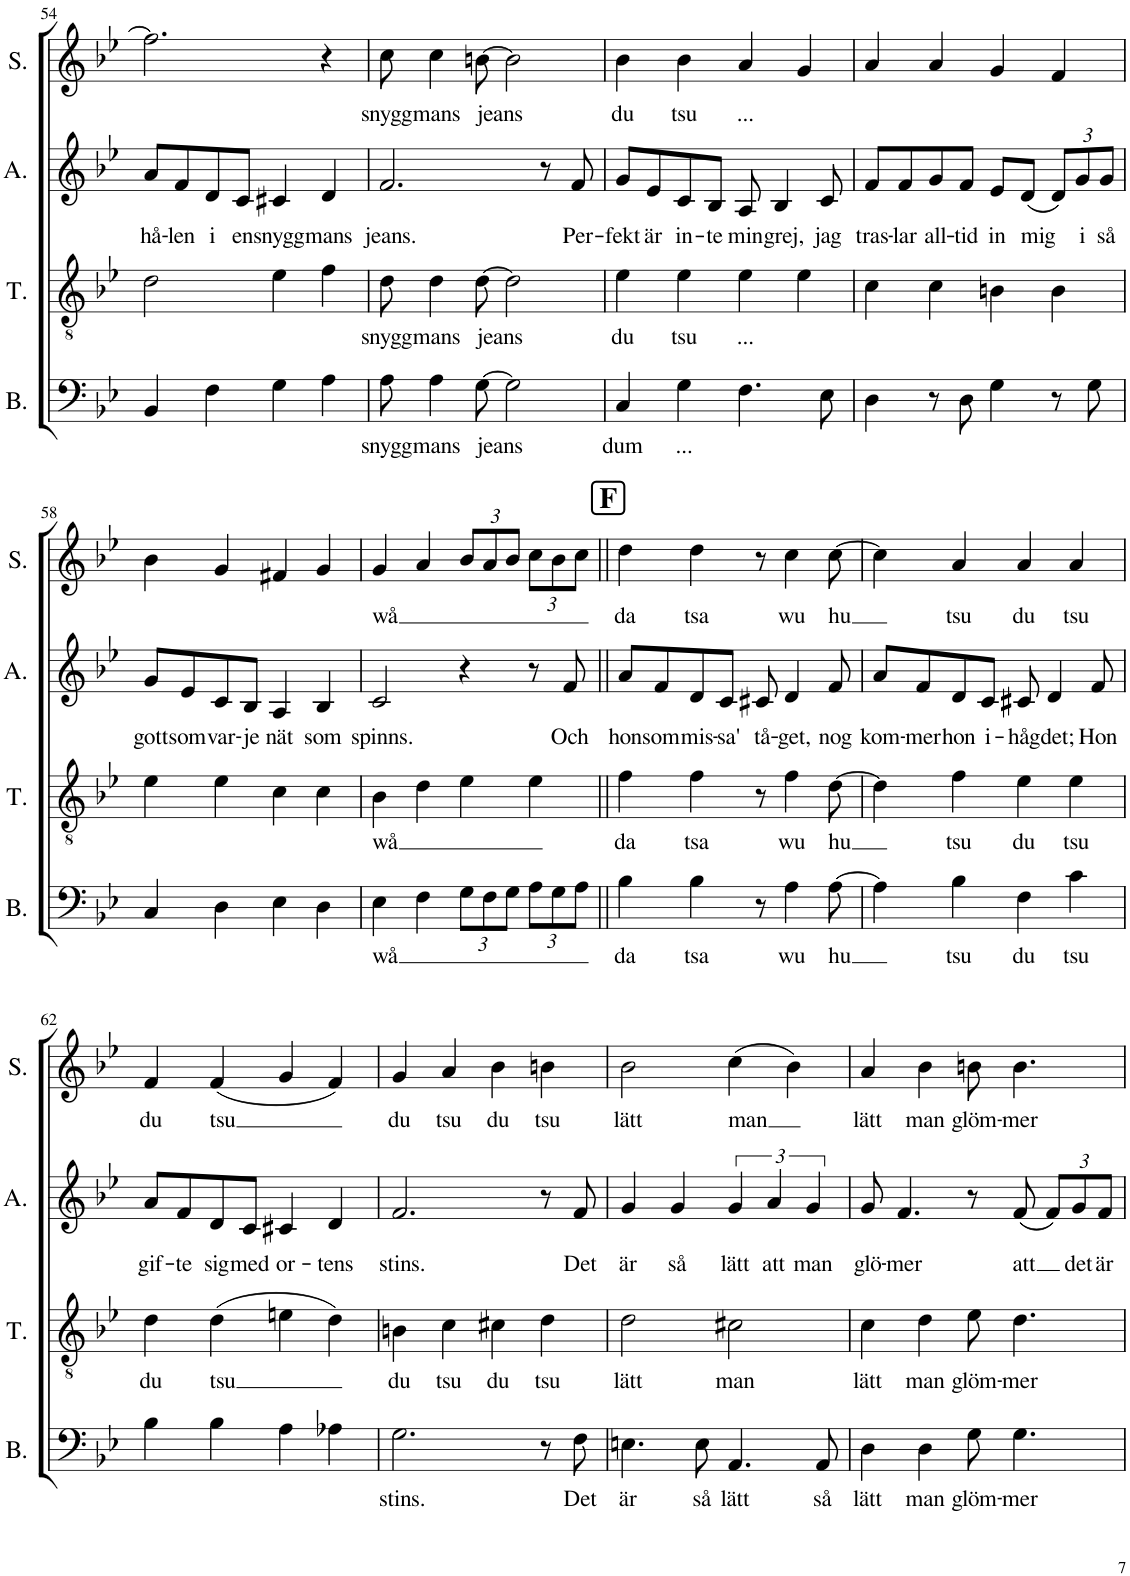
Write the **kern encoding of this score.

**kern	**text	**kern	**text	**kern	**text	**kern	**text
*part4	*part4	*part3	*part3	*part2	*part2	*part1	*part1
*staff4	*staff4	*staff3	*staff3	*staff2	*staff2	*staff1	*staff1
*I"Bass	*	*I"Tenor	*	*I"Alto	*	*I"Soprano	*
*I'B.	*	*I'T.	*	*I'A.	*	*I'S.	*
!!LO:PB:g=z
*clefF4	*	*clefGv2	*	*clefG2	*	*clefG2	*
*k[b-e-]	*	*k[b-e-]	*	*k[b-e-]	*	*k[b-e-]	*
*M4/4	*	*M4/4	*	*M4/4	*	*M4/4	*
=54	=54	=54	=54	=54	=54	=54	=54
!	!	!	!	!	!LO:LY:b	!	!
4BB-/	.	2d\	.	8a/L	hå-	2.ff\]	.
!	!	!	!	!	!LO:LY:b	!	!
.	.	.	.	8f/	-len	.	.
!	!	!	!	!	!LO:LY:b	!	!
4F\	.	.	.	8d/	i	.	.
!	!	!	!	!	!LO:LY:b	!	!
.	.	.	.	8c/J	en	.	.
!	!	!	!	!	!LO:LY:b	!	!
4G\	.	4e-\	.	4c#X/	snygg	.	.
!	!	!	!	!	!LO:LY:b	!	!
4A\	.	4f\	.	4d/	mans	4r	.
=55	=55	=55	=55	=55	=55	=55	=55
!	!LO:LY:b	!	!LO:LY:b	!	!LO:LY:b	!	!LO:LY:b
8A\	snygg	8d\	snygg	2.f/	jeans.	8cc\	snygg
!	!LO:LY:b	!	!LO:LY:b	!	!	!	!LO:LY:b
4A\	mans	4d\	mans	.	.	4cc\	mans
!	!LO:LY:b	!	!LO:LY:b	!	!	!	!LO:LY:b
[8G\	jeans	[8d\	jeans	.	.	[8bn\	jeans
2G\]	.	2d\]	.	.	.	2b\]	.
.	.	.	.	8r	.	.	.
!	!	!	!	!	!LO:LY:b	!	!
.	.	.	.	8f/	Per-	.	.
=56	=56	=56	=56	=56	=56	=56	=56
!	!LO:LY:b	!	!LO:LY:b	!	!LO:LY:b	!	!LO:LY:b
4C/	dum	4e-\	du	8g/L	-fekt	4b-\	du
!	!	!	!	!	!LO:LY:b	!	!
.	.	.	.	8e-/	är	.	.
!	!LO:LY:b	!	!LO:LY:b	!	!LO:LY:b	!	!LO:LY:b
4G\	...	4e-\	tsu	8c/	in-	4b-\	tsu
!	!	!	!	!	!LO:LY:b	!	!
.	.	.	.	8B-/J	-te	.	.
!	!	!	!LO:LY:b	!	!LO:LY:b	!	!LO:LY:b
4.F\	.	4e-\	...	8A/	min	4a/	...
!	!	!	!	!	!LO:LY:b	!	!
.	.	.	.	4B-/	grej,	.	.
.	.	4e-\	.	.	.	4g/	.
!	!	!	!	!	!LO:LY:b	!	!
8E-\	.	.	.	8c/	jag	.	.
=57	=57	=57	=57	=57	=57	=57	=57
!	!	!	!	!	!LO:LY:b	!	!
4D\	.	4c\	.	8f/L	tras-	4a/	.
!	!	!	!	!	!LO:LY:b	!	!
.	.	.	.	8f/	-lar	.	.
!	!	!	!	!	!LO:LY:b	!	!
8r	.	4c\	.	8g/	all-	4a/	.
!	!	!	!	!	!LO:LY:b	!	!
8D\	.	.	.	8f/J	-tid	.	.
!	!	!	!	!	!LO:LY:b	!	!
4G\	.	4Bn\	.	8e-/L	in	4g/	.
!	!	!	!	!	!LO:LY:b	!	!
.	.	.	.	(8d/J	mig	.	.
*	*	*	*	*Xbrackettup	*	*	*
8r	.	4B\	.	12d/L)	.	4f/	.
!	!	!	!	!	!LO:LY:b	!	!
.	.	.	.	12g/	i	.	.
8G\	.	.	.	.	.	.	.
!	!	!	!	!	!LO:LY:b	!	!
.	.	.	.	12g/J	så	.	.
!!LO:LB:g=z
=58	=58	=58	=58	=58	=58	=58	=58
!	!	!	!	!	!LO:LY:b	!	!
4C/	.	4e-\	.	8g/L	gott	4b-\	.
!	!	!	!	!	!LO:LY:b	!	!
.	.	.	.	8e-/	som	.	.
!	!	!	!	!	!LO:LY:b	!	!
4D\	.	4e-\	.	8c/	var-	4g/	.
!	!	!	!	!	!LO:LY:b	!	!
.	.	.	.	8B-/J	-je	.	.
!	!	!	!	!	!LO:LY:b	!	!
4E-\	.	4c\	.	4A/	nät	4f#X/	.
!	!	!	!	!	!LO:LY:b	!	!
4D\	.	4c\	.	4B-/	som	4g/	.
=59	=59	=59	=59	=59	=59	=59	=59
!	!LO:LY:b	!	!LO:LY:b	!	!LO:LY:b	!	!LO:LY:b
4E-\	wå	4B-\	wå	2c/	spinns.	4g/	wå
4F\	.	4d\	.	.	.	4a/	.
*Xbrackettup	*	*	*	*	*	*Xbrackettup	*
12G\L	.	4e-\	.	4r	.	12b-/L	.
12F\	.	.	.	.	.	12a/	.
12G\J	.	.	.	.	.	12b-/J	.
12A\L	.	4e-\	.	8r	.	12cc\L	.
12G\	.	.	.	.	.	12b-\	.
!	!	!	!	!	!LO:LY:b	!	!
.	.	.	.	8f/	Och	.	.
12A\J	.	.	.	.	.	12cc\J	.
!!LO:REH:place=s1:a:B:cj:fs=14:t=F
=60||	=60||	=60||	=60||	=60||	=60||	=60||	=60||
!	!LO:LY:b	!	!LO:LY:b	!	!LO:LY:b	!	!LO:LY:b
4B-\	da	4f\	da	8a/L	hon	4dd\	da
!	!	!	!	!	!LO:LY:b	!	!
.	.	.	.	8f/	som	.	.
!	!LO:LY:b	!	!LO:LY:b	!	!LO:LY:b	!	!LO:LY:b
4B-\	tsa	4f\	tsa	8d/	mis-	4dd\	tsa
!	!	!	!	!	!LO:LY:b	!	!
.	.	.	.	8c/J	-sa'	.	.
!	!	!	!	!	!LO:LY:b	!	!
8r	.	8r	.	8c#X/	tå-	8r	.
!	!LO:LY:b	!	!LO:LY:b	!	!LO:LY:b	!	!LO:LY:b
4A\	wu	4f\	wu	4d/	-get,	4cc\	wu
!	!LO:LY:b	!	!LO:LY:b	!	!LO:LY:b	!	!LO:LY:b
[8A\	hu	[8d\	hu	8f/	nog	[8cc\	hu
=61	=61	=61	=61	=61	=61	=61	=61
!	!	!	!	!	!LO:LY:b	!	!
4A\]	.	4d\]	.	8a/L	kom-	4cc\]	.
!	!	!	!	!	!LO:LY:b	!	!
.	.	.	.	8f/	-mer	.	.
!	!LO:LY:b	!	!LO:LY:b	!	!LO:LY:b	!	!LO:LY:b
4B-\	tsu	4f\	tsu	8d/	hon	4a/	tsu
!	!	!	!	!	!LO:LY:b	!	!
.	.	.	.	8c/J	i-	.	.
!	!LO:LY:b	!	!LO:LY:b	!	!LO:LY:b	!	!LO:LY:b
4F\	du	4e-\	du	8c#X/	-håg	4a/	du
!	!	!	!	!	!LO:LY:b	!	!
.	.	.	.	4d/	det;	.	.
!	!LO:LY:b	!	!LO:LY:b	!	!	!	!LO:LY:b
4c\	tsu	4e-\	tsu	.	.	4a/	tsu
!	!	!	!	!	!LO:LY:b	!	!
.	.	.	.	8f/	Hon	.	.
!!LO:LB:g=z
=62	=62	=62	=62	=62	=62	=62	=62
!	!	!	!LO:LY:b	!	!LO:LY:b	!	!LO:LY:b
4B-\	.	4d\	du	8a/L	gif-	4f/	du
!	!	!	!	!	!LO:LY:b	!	!
.	.	.	.	8f/	-te	.	.
!	!	!	!LO:LY:b	!	!LO:LY:b	!	!LO:LY:b
4B-\	.	(4d\	tsu	8d/	sig	(4f/	tsu
!	!	!	!	!	!LO:LY:b	!	!
.	.	.	.	8c/J	med	.	.
!	!	!	!	!	!LO:LY:b	!	!
4A\	.	4en\	.	4c#X/	or-	4g/	.
!	!	!	!	!	!LO:LY:b	!	!
4A-X\	.	4d\)	.	4d/	-tens	4f/)	.
=63	=63	=63	=63	=63	=63	=63	=63
!	!LO:LY:b	!	!LO:LY:b	!	!LO:LY:b	!	!LO:LY:b
2.G\	stins.	4Bn\	du	2.f/	stins.	4g/	du
!	!	!	!LO:LY:b	!	!	!	!LO:LY:b
.	.	4c\	tsu	.	.	4a/	tsu
!	!	!	!LO:LY:b	!	!	!	!LO:LY:b
.	.	4c#X\	du	.	.	4b-\	du
!	!	!	!LO:LY:b	!	!	!	!LO:LY:b
8r	.	4d\	tsu	8r	.	4bn\	tsu
!	!LO:LY:b	!	!	!	!LO:LY:b	!	!
8F\	Det	.	.	8f/	Det	.	.
=64	=64	=64	=64	=64	=64	=64	=64
!	!LO:LY:b	!	!LO:LY:b	!	!LO:LY:b	!	!LO:LY:b
4.En\	är	2d\	lätt	4g/	är	2b-\	lätt
!	!	!	!	!	!LO:LY:b	!	!
.	.	.	.	4g/	så	.	.
!	!LO:LY:b	!	!	!	!	!	!
8E\	så	.	.	.	.	.	.
!	!LO:LY:b	!	!LO:LY:b	!	!	!	!
*	*	*	*	*brackettup	*	*	*
!	!	!	!	!	!LO:LY:b	!	!LO:LY:b
4.AA/	lätt	2c#X\	man	6g/	lätt	(4cc\	man
!	!	!	!	!	!LO:LY:b	!	!
.	.	.	.	6a/	att	.	.
.	.	.	.	.	.	4b-\)	.
!	!	!	!	!	!LO:LY:b	!	!
.	.	.	.	6g/	man	.	.
!	!LO:LY:b	!	!	!	!	!	!
8AA/	så	.	.	.	.	.	.
=65	=65	=65	=65	=65	=65	=65	=65
!	!LO:LY:b	!	!LO:LY:b	!	!LO:LY:b	!	!LO:LY:b
4D\	lätt	4c\	lätt	8g/	glö-	4a/	lätt
!	!	!	!	!	!LO:LY:b	!	!
.	.	.	.	4.f/	-mer	.	.
!	!LO:LY:b	!	!LO:LY:b	!	!	!	!LO:LY:b
4D\	man	4d\	man	.	.	4b-\	man
!	!LO:LY:b	!	!LO:LY:b	!	!	!	!LO:LY:b
8G\	glöm-	8e-\	glöm-	8r	.	8bn\	glöm-
!	!LO:LY:b	!	!LO:LY:b	!	!LO:LY:b	!	!LO:LY:b
4.G\	-mer	4.d\	-mer	(8f/	att	4.b\	-mer
*	*	*	*	*Xbrackettup	*	*	*
.	.	.	.	12f/L)	.	.	.
!	!	!	!	!	!LO:LY:b	!	!
.	.	.	.	12g/	det	.	.
!	!	!	!	!	!LO:LY:b	!	!
.	.	.	.	12f/J	är	.	.
=	=	=	=	=	=	=	=
*-	*-	*-	*-	*-	*-	*-	*-
